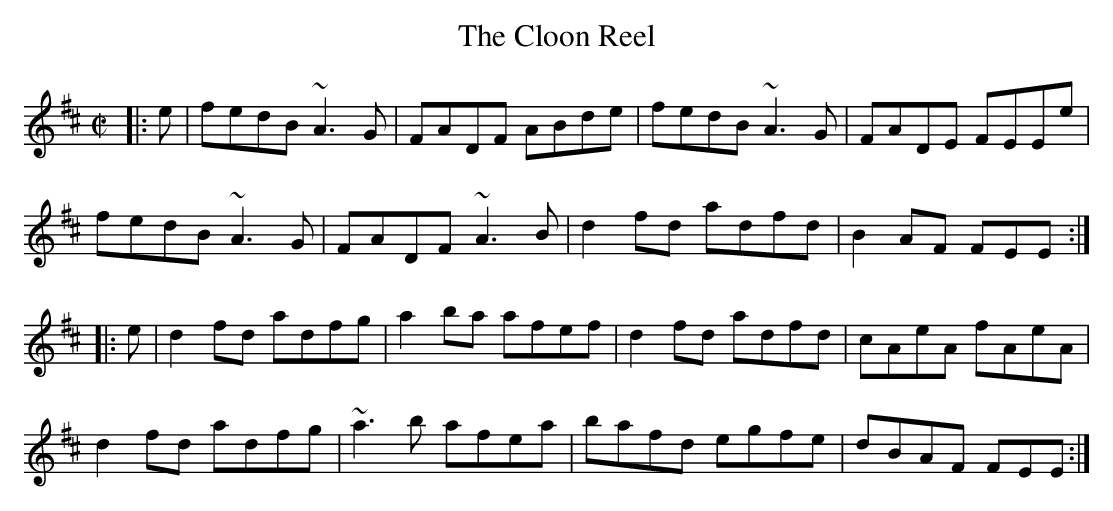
X:1
T:Cloon Reel, The
M:C|
L:1/8
K:D
|:e|fedB ~A3G|FADF ABde|fedB ~A3G|FADE FEEe|
fedB ~A3G|FADF ~A3B|d2fd adfd|B2AF FEE:|
|:e|d2fd adfg|a2ba afef|d2 fd adfd|cAeA fAeA|
d2fd adfg|~a3b afea|bafd egfe|dBAF FEE:|
